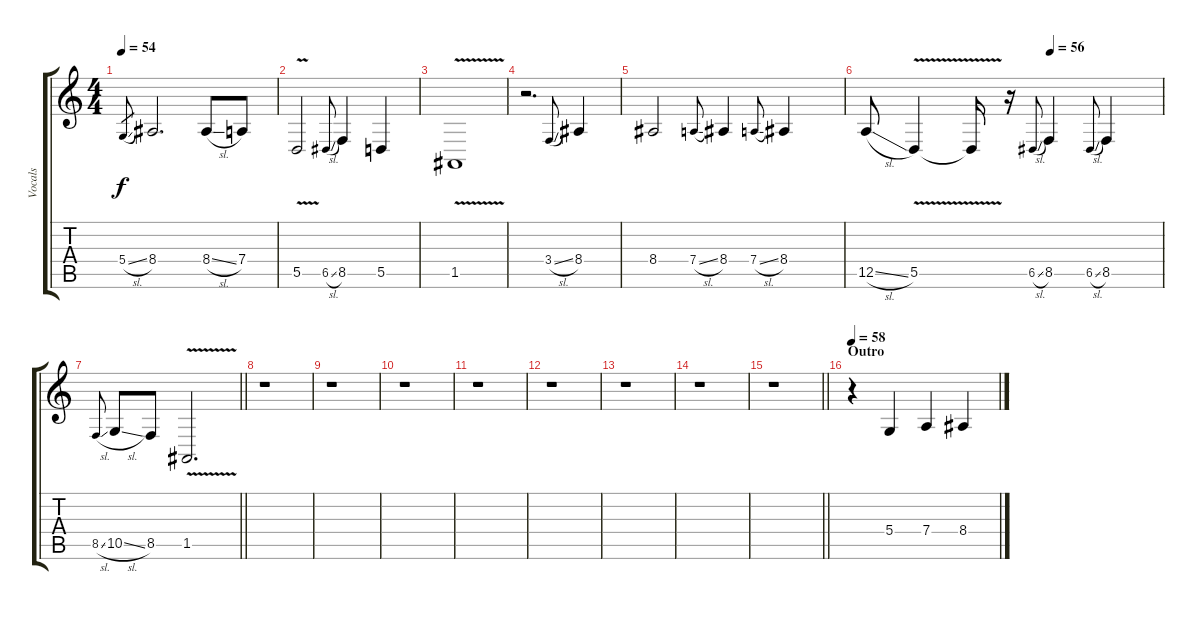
\track ("Vocals" "Vocals") {instrument tenorsax}
\staff {score tabs}
\tuning (E4 B3 G3 D3 A2 E2) {hide}
\ts (4 4)
\tempo 54
\clef g2
\ks c
5.4{sl}.8{gr dy f} 8.4.2{d} 8.4{sl}.8 7.4.8 |
5.5{v}.2 6.5{sl}.8{gr onbeat} 8.5.4 5.5.4 |
1.5{v}.1 |
r.2{d} 3.4{sl}.8{gr onbeat} 8.4.4 |
8.4.2 7.4{sl}.8{gr onbeat} 8.4.4 7.4{sl}.8{gr onbeat} 8.4.4 |
\tempo (56 0.625)
12.5{sl}.8 5.5{v}.4 5.5{t}.16 r.16 6.5{sl}.8{gr onbeat} 8.5.4 6.5{sl}.8{gr onbeat} 8.5.4 |
\barLineRight lightlight
8.5{sl}.8{gr onbeat} 10.5{sl}.8 8.5.8 1.5{v}.2{d} |
r.1 |
r.1 |
r.1 |
r.1 |
r.1 |
r.1 |
r.1 |
\barLineRight lightlight
r.1 |
\section ("" "Outro")
\tempo 58
r.4 5.4.4 7.4.4 8.4.4
